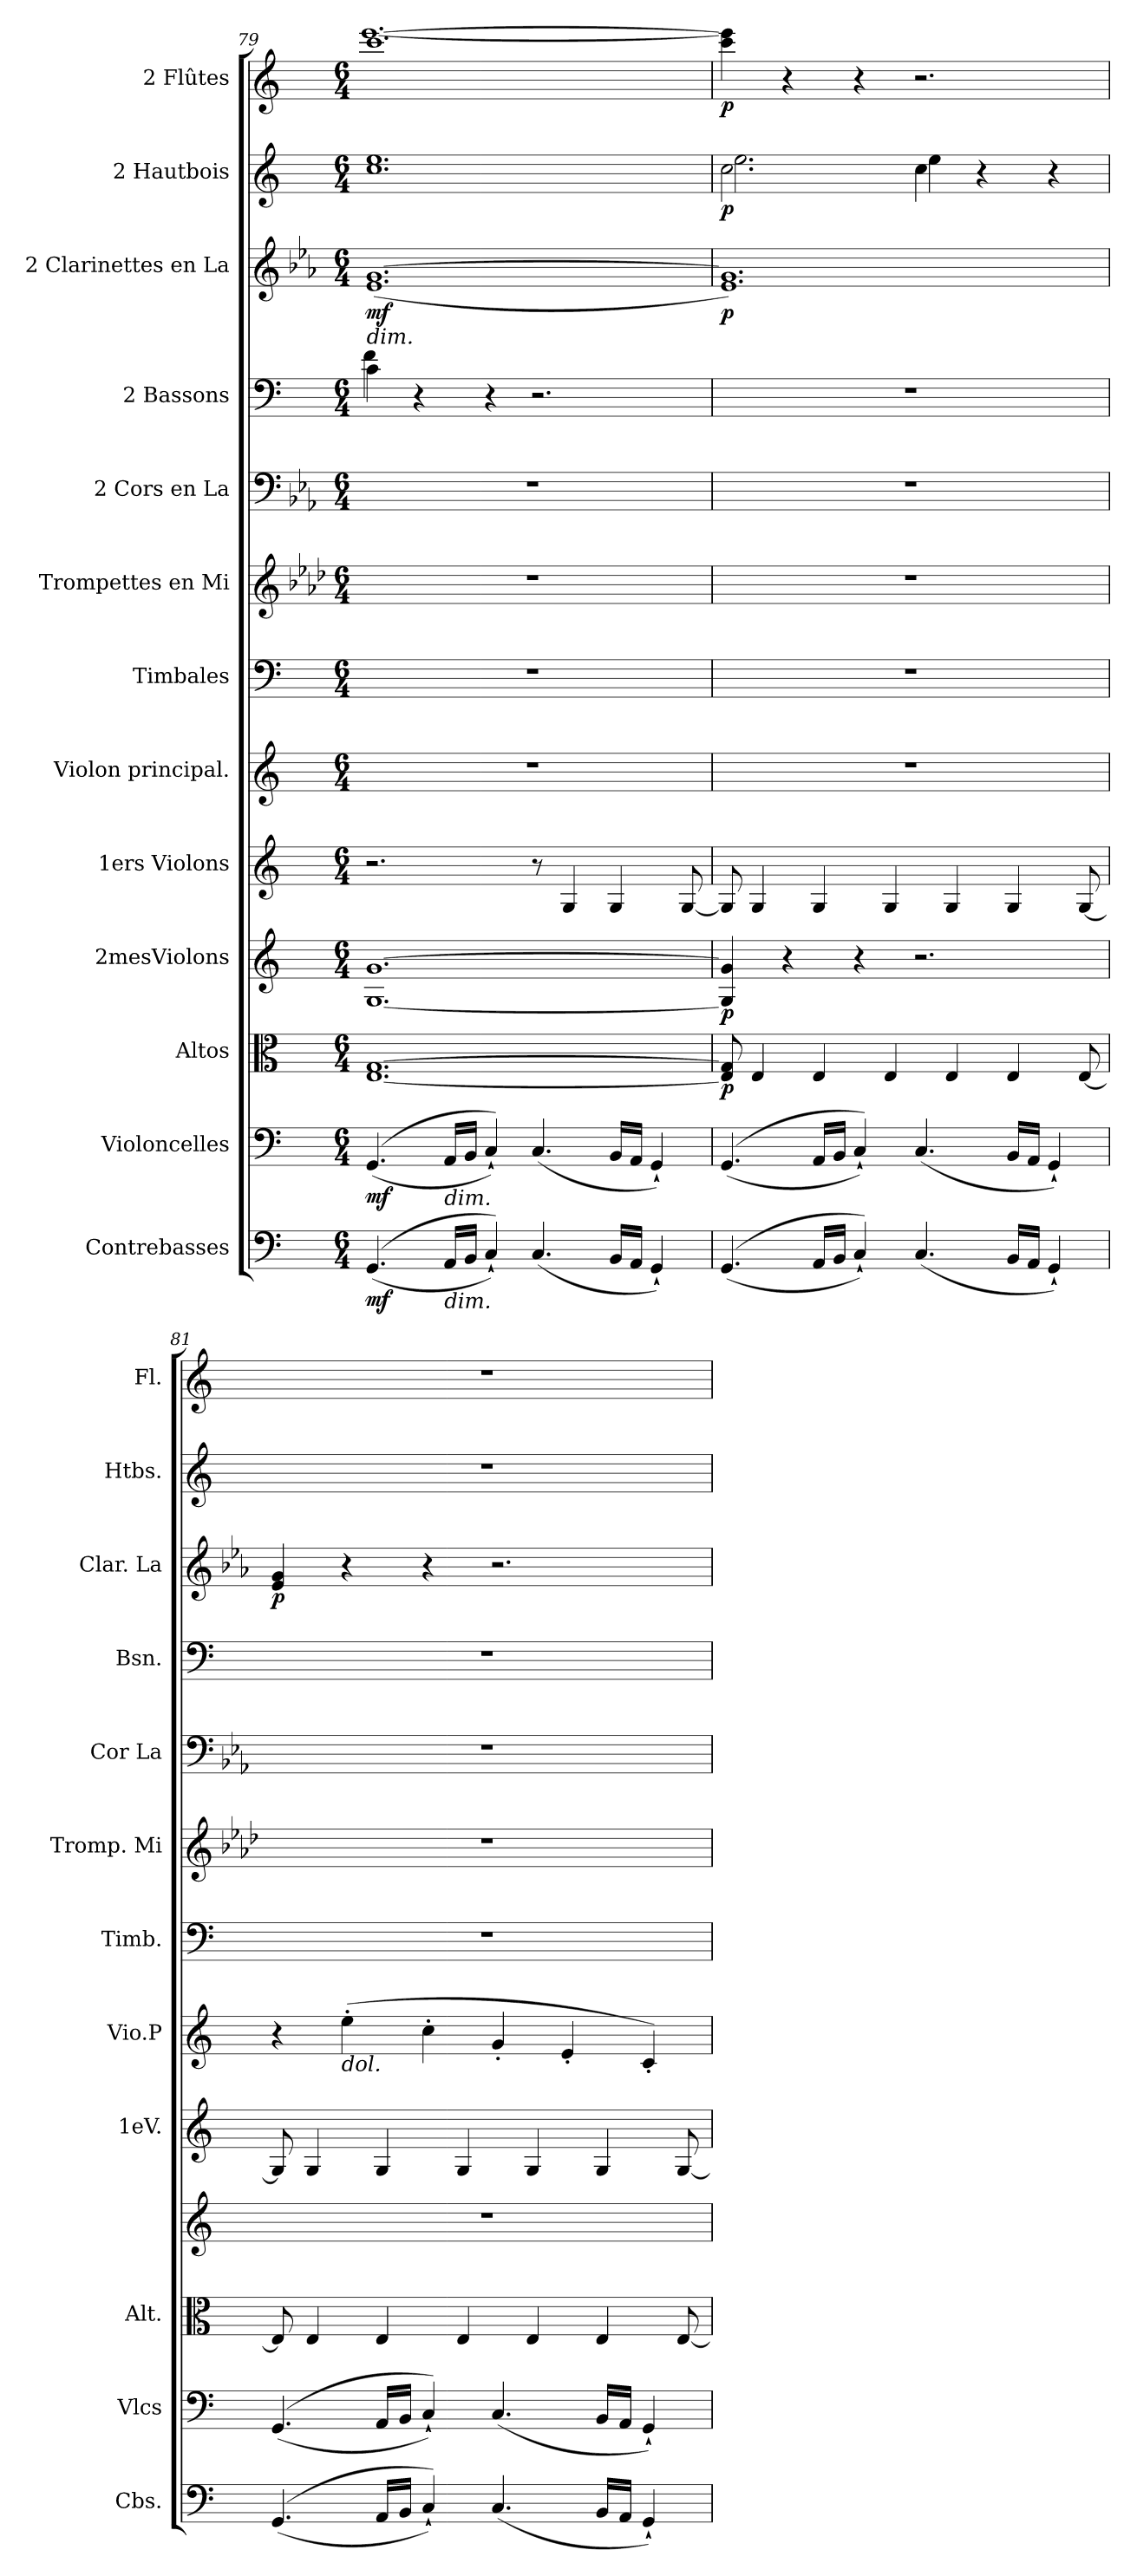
**kern	**dynam	**kern	**dynam	**kern	**dynam	**kern	**dynam	**kern	**kern	**kern	**kern	**kern	**kern	**kern	**dynam	**kern	**dynam	**kern	**dynam
*part13	*part13	*part12	*part12	*part11	*part11	*part10	*part10	*part9	*part8	*part7	*part6	*part5	*part4	*part3	*part3	*part2	*part2	*part1	*part1
*staff13	*staff13	*staff12	*staff12	*staff11	*staff11	*staff10	*staff10	*staff9	*staff8	*staff7	*staff6	*staff5	*staff4	*staff3	*staff3	*staff2	*staff2	*staff1	*staff1
*I"Contrebasses	*	*I"Violoncelles	*	*I"Altos	*	*I"2mesViolons	*	*I"1ers Violons	*I"Violon principal.	*I"Timbales	*I"Trompettes en Mi	*I"2 Cors en La	*I"2 Bassons	*I"2 Clarinettes en La	*	*I"2 Hautbois	*	*I"2 Flûtes	*
*I'Cbs.	*	*I'Vlcs	*	*I'Alt.	*	*	*	*I'1eV.	*I'Vio.P	*I'Timb.	*I'Tromp. Mi	*I'Cor La	*I'Bsn.	*I'Clar. La	*	*I'Htbs.	*	*I'Fl.	*
*clefF4	*	*clefF4	*	*clefC3	*	*clefG2	*	*clefG2	*clefG2	*clefF4	*clefG2	*clefF4	*clefF4	*clefG2	*	*clefG2	*	*clefG2	*
*ITrd7c12	*	*	*	*	*	*	*	*	*	*	*ITrd-2c-4	*ITrd2c3	*	*ITrd2c3	*	*	*	*	*
*k[]	*	*k[]	*	*k[]	*	*k[]	*	*k[]	*k[]	*k[]	*k[]	*k[]	*k[]	*k[]	*	*k[]	*	*k[]	*
*M6/4	*	*M6/4	*	*M6/4	*	*M6/4	*	*M6/4	*M6/4	*M6/4	*M6/4	*M6/4	*M6/4	*M6/4	*	*M6/4	*	*M6/4	*
=79	=79	=79	=79	=79	=79	=79	=79	=79	=79	=79	=79	=79	=79	=79	=79	=79	=79	=79	=79
*	*	*	*	*	*	*	*	*	*	*	*	*	*^	*	*	*^	*	*^	*
!	!	!	!	!	!	!	!	!	!	!	!	!	!	!	!LO:TX:b:i:t=dim.	!	!	!	!	!	!	!
!	!LO:DY:b	!	!LO:DY:b	!	!	!	!	!	!	!	!	!	!	!	!	!LO:DY:b	!	!	!	!	!	!
(<(<4.GGG/	mf	(<(<4.GG/	mf	[1.E [1.G	.	[1.G [1.g	.	2.r	1.r	1.r	1.r	1.r	4c\	4f\	(<1.c [1.e	mf	1.cc	1.ee	.	[1.ccc	[1.eee	.
.	.	.	.	.	.	.	.	.	.	.	.	.	4r	1ryy	.	.	.	.	.	.	.	.
!	!	!LO:TX:b:i:t=dim.	!	!	!	!	!	!	!	!	!	!	!	!	!	!	!	!	!	!	!	!
!LO:TX:b:i:t=dim.	!	!	!	!	!	!	!	!	!	!	!	!	!	!	!	!	!	!	!	!	!	!
16AAA/LL	.	16AA/LL	.	.	.	.	.	.	.	.	.	.	.	.	.	.	.	.	.	.	.	.
16BBB/JJ	.	16BB/JJ	.	.	.	.	.	.	.	.	.	.	.	.	.	.	.	.	.	.	.	.
4CC`/))	.	4C`/))	.	.	.	.	.	.	.	.	.	.	4r	.	.	.	.	.	.	.	.	.
(<4.CC/	.	(<4.C/	.	.	.	.	.	8r	.	.	.	.	2.r	.	.	.	.	.	.	.	.	.
.	.	.	.	.	.	.	.	4G/	.	.	.	.	.	.	.	.	.	.	.	.	.	.
16BBB/LL	.	16BB/LL	.	.	.	.	.	4G/	.	.	.	.	.	.	.	.	.	.	.	.	.	.
16AAA/JJ	.	16AA/JJ	.	.	.	.	.	.	.	.	.	.	.	.	.	.	.	.	.	.	.	.
4GGG`/)	.	4GG`/)	.	.	.	.	.	.	.	.	.	.	.	4ryy	.	.	.	.	.	.	.	.
.	.	.	.	.	.	.	.	[8G/	.	.	.	.	.	.	.	.	.	.	.	.	.	.
*	*	*	*	*	*	*	*	*	*	*	*	*	*v	*v	*	*	*	*	*	*v	*v	*
=80	=80	=80	=80	=80	=80	=80	=80	=80	=80	=80	=80	=80	=80	=80	=80	=80	=80	=80	=80	=80
!	!	!	!	!	!LO:DY:b	!	!LO:DY:b	!	!	!	!	!	!	!	!LO:DY:b	!	!	!LO:DY:b	!	!LO:DY:b
(<(<4.GGG/	.	(<(<4.GG/	.	8E/] 8G/]	p	4G/] 4g/]	p	8G/]	1.r	1.r	1.r	1.r	1.r	1.c 1.e])	p	2.cc\	2.ee\	p	4ccc\] 4eee\]	p
.	.	.	.	4E/	.	.	.	4G/	.	.	.	.	.	.	.	.	.	.	.	.
.	.	.	.	.	.	4r	.	.	.	.	.	.	.	.	.	.	.	.	4r	.
16AAA/LL	.	16AA/LL	.	4E/	.	.	.	4G/	.	.	.	.	.	.	.	.	.	.	.	.
16BBB/JJ	.	16BB/JJ	.	.	.	.	.	.	.	.	.	.	.	.	.	.	.	.	.	.
4CC`/))	.	4C`/))	.	.	.	4r	.	.	.	.	.	.	.	.	.	.	.	.	4r	.
.	.	.	.	4E/	.	.	.	4G/	.	.	.	.	.	.	.	.	.	.	.	.
(<4.CC/	.	(<4.C/	.	.	.	2.r	.	.	.	.	.	.	.	.	.	4cc\	4ee\	.	2.r	.
.	.	.	.	4E/	.	.	.	4G/	.	.	.	.	.	.	.	.	.	.	.	.
.	.	.	.	.	.	.	.	.	.	.	.	.	.	.	.	4r	2ryy	.	.	.
16BBB/LL	.	16BB/LL	.	4E/	.	.	.	4G/	.	.	.	.	.	.	.	.	.	.	.	.
16AAA/JJ	.	16AA/JJ	.	.	.	.	.	.	.	.	.	.	.	.	.	.	.	.	.	.
4GGG`/)	.	4GG`/)	.	.	.	.	.	.	.	.	.	.	.	.	.	4r	.	.	.	.
.	.	.	.	[8E/	.	.	.	[8G/	.	.	.	.	.	.	.	.	.	.	.	.
*	*	*	*	*	*	*	*	*	*	*	*	*	*	*	*	*v	*v	*	*	*
=81	=81	=81	=81	=81	=81	=81	=81	=81	=81	=81	=81	=81	=81	=81	=81	=81	=81	=81	=81
!	!	!	!	!	!	!	!	!	!	!	!	!	!	!	!LO:DY:b	!	!	!	!
(<(<4.GGG/	.	(<(<4.GG/	.	8E/]	.	1.r	.	8G/]	4r	1.r	1.r	1.r	1.r	4c/ 4e/	p	1.r	.	1.r	.
.	.	.	.	4E/	.	.	.	4G/	.	.	.	.	.	.	.	.	.	.	.
!	!	!	!	!	!	!	!	!	!LO:TX:b:i:t=dol.	!	!	!	!	!	!	!	!	!	!
.	.	.	.	.	.	.	.	.	(>4ee'\	.	.	.	.	4r	.	.	.	.	.
16AAA/LL	.	16AA/LL	.	4E/	.	.	.	4G/	.	.	.	.	.	.	.	.	.	.	.
16BBB/JJ	.	16BB/JJ	.	.	.	.	.	.	.	.	.	.	.	.	.	.	.	.	.
4CC`/))	.	4C`/))	.	.	.	.	.	.	4cc'\	.	.	.	.	4r	.	.	.	.	.
.	.	.	.	4E/	.	.	.	4G/	.	.	.	.	.	.	.	.	.	.	.
(<4.CC/	.	(<4.C/	.	.	.	.	.	.	4g'/	.	.	.	.	2.r	.	.	.	.	.
.	.	.	.	4E/	.	.	.	4G/	.	.	.	.	.	.	.	.	.	.	.
.	.	.	.	.	.	.	.	.	4e'/	.	.	.	.	.	.	.	.	.	.
16BBB/LL	.	16BB/LL	.	4E/	.	.	.	4G/	.	.	.	.	.	.	.	.	.	.	.
16AAA/JJ	.	16AA/JJ	.	.	.	.	.	.	.	.	.	.	.	.	.	.	.	.	.
4GGG`/)	.	4GG`/)	.	.	.	.	.	.	4c'/)	.	.	.	.	.	.	.	.	.	.
.	.	.	.	[8E/	.	.	.	[8G/	.	.	.	.	.	.	.	.	.	.	.
=	=	=	=	=	=	=	=	=	=	=	=	=	=	=	=	=	=	=	=
*-	*-	*-	*-	*-	*-	*-	*-	*-	*-	*-	*-	*-	*-	*-	*-	*-	*-	*-	*-
